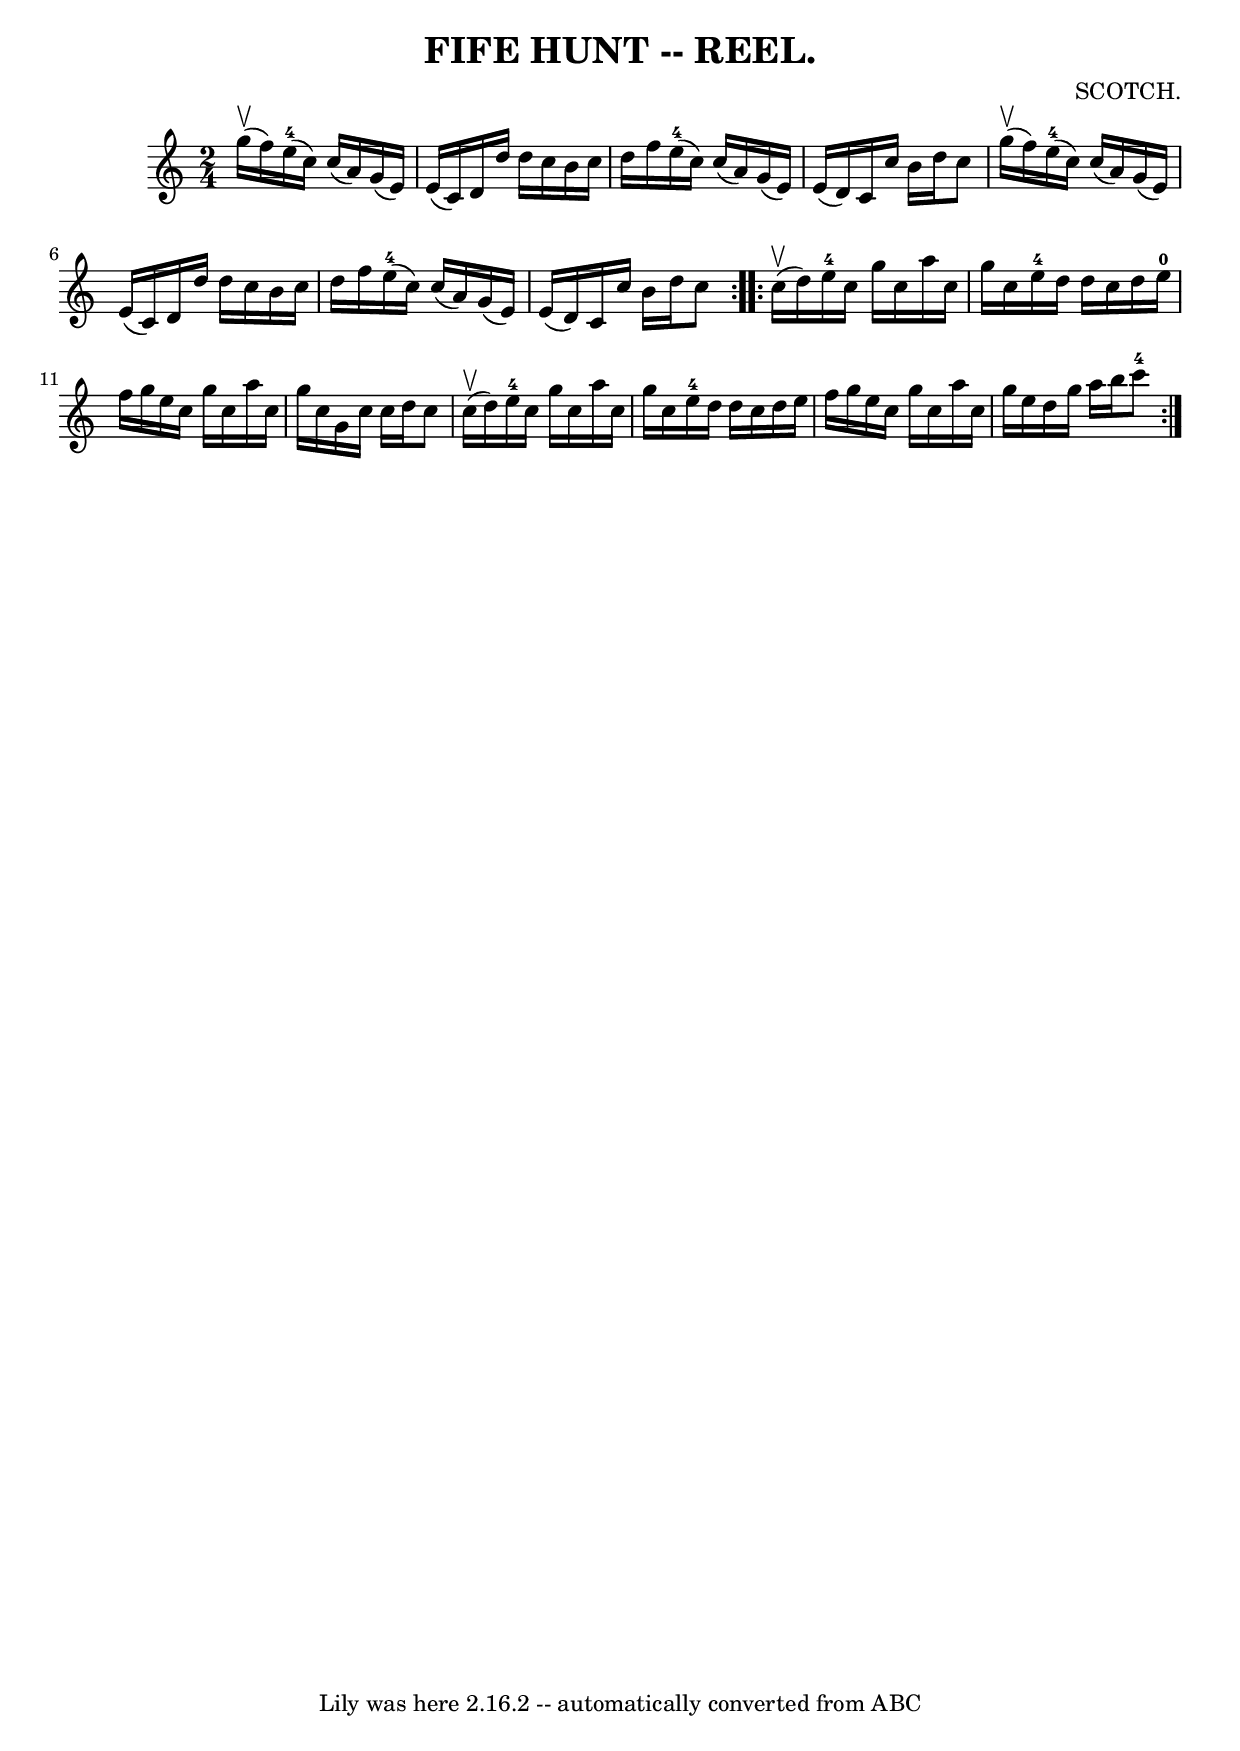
\version "2.16.2"
\include "Mammoth.ily"
\header {
  %% book = "Coles"
  composer = "SCOTCH."
  crossRefNumber = "7"
  footnotes = ""
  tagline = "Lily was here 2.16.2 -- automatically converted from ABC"
  title = "FIFE HUNT -- REEL."

}
voicedefault =  {



  \repeat volta 2 {

    \time 2/4 
    \key c \major
    g''16 (^\upbow f''16) |
    e''16-4(
    c''16) c''16 (a'16) g'16 (e'16) e'16 (c'16) 
    |
    d'16 d''16 d''16 c''16 b'16 c''16 d''16 f''16  
    |
    e''16-4(c''16) c''16 (a'16) g'16 (e'16)   
    e'16 (d'16) |
    c'16 c''16 b'16 d''16 c''8 g''16 (^\upbow f''16) |
    e''16-4(c''16) c''16 (a'16) g'16 (e'16) e'16 (c'16) |
    d'16 d''16 d''16    
    c''16 b'16 c''16 d''16 f''16  |
    e''16-4(c''16)  
    c''16 (a'16) g'16 (e'16) e'16 (d'16) |
    c'16    
    c''16 b'16 d''16 c''8  
  }     
  \repeat volta 2 {
    c''16 (^\upbow   
    d''16) |
    e''16-4 c''16 g''16 c''16 a''16 c''16    
    g''16 c''16  |
    e''16-4 d''16 d''16 c''16 d''16    
    e''16-0 f''16 g''16  |
    e''16 c''16 g''16 c''16    
    a''16 c''16 g''16 c''16  |
    g'16 c''16 c''16 d''16    
    c''8 c''16 (^\upbow d''16) |
    e''16-4 c''16 g''16 
    c''16 a''16 c''16 g''16 c''16  |
    e''16-4 d''16    
    d''16 c''16 d''16 e''16 f''16 g''16  |
    e''16 c''16   
    g''16 c''16 a''16 c''16 g''16 e''16  |
    d''16 g''16  
    a''16 b''16 c'''8-4 
  }   

}

\score{
  <<

    \context Staff="default"
    {
      \voicedefault 
      
    }

  >>
  \layout {
    
  }
  \midi {
  }

}
